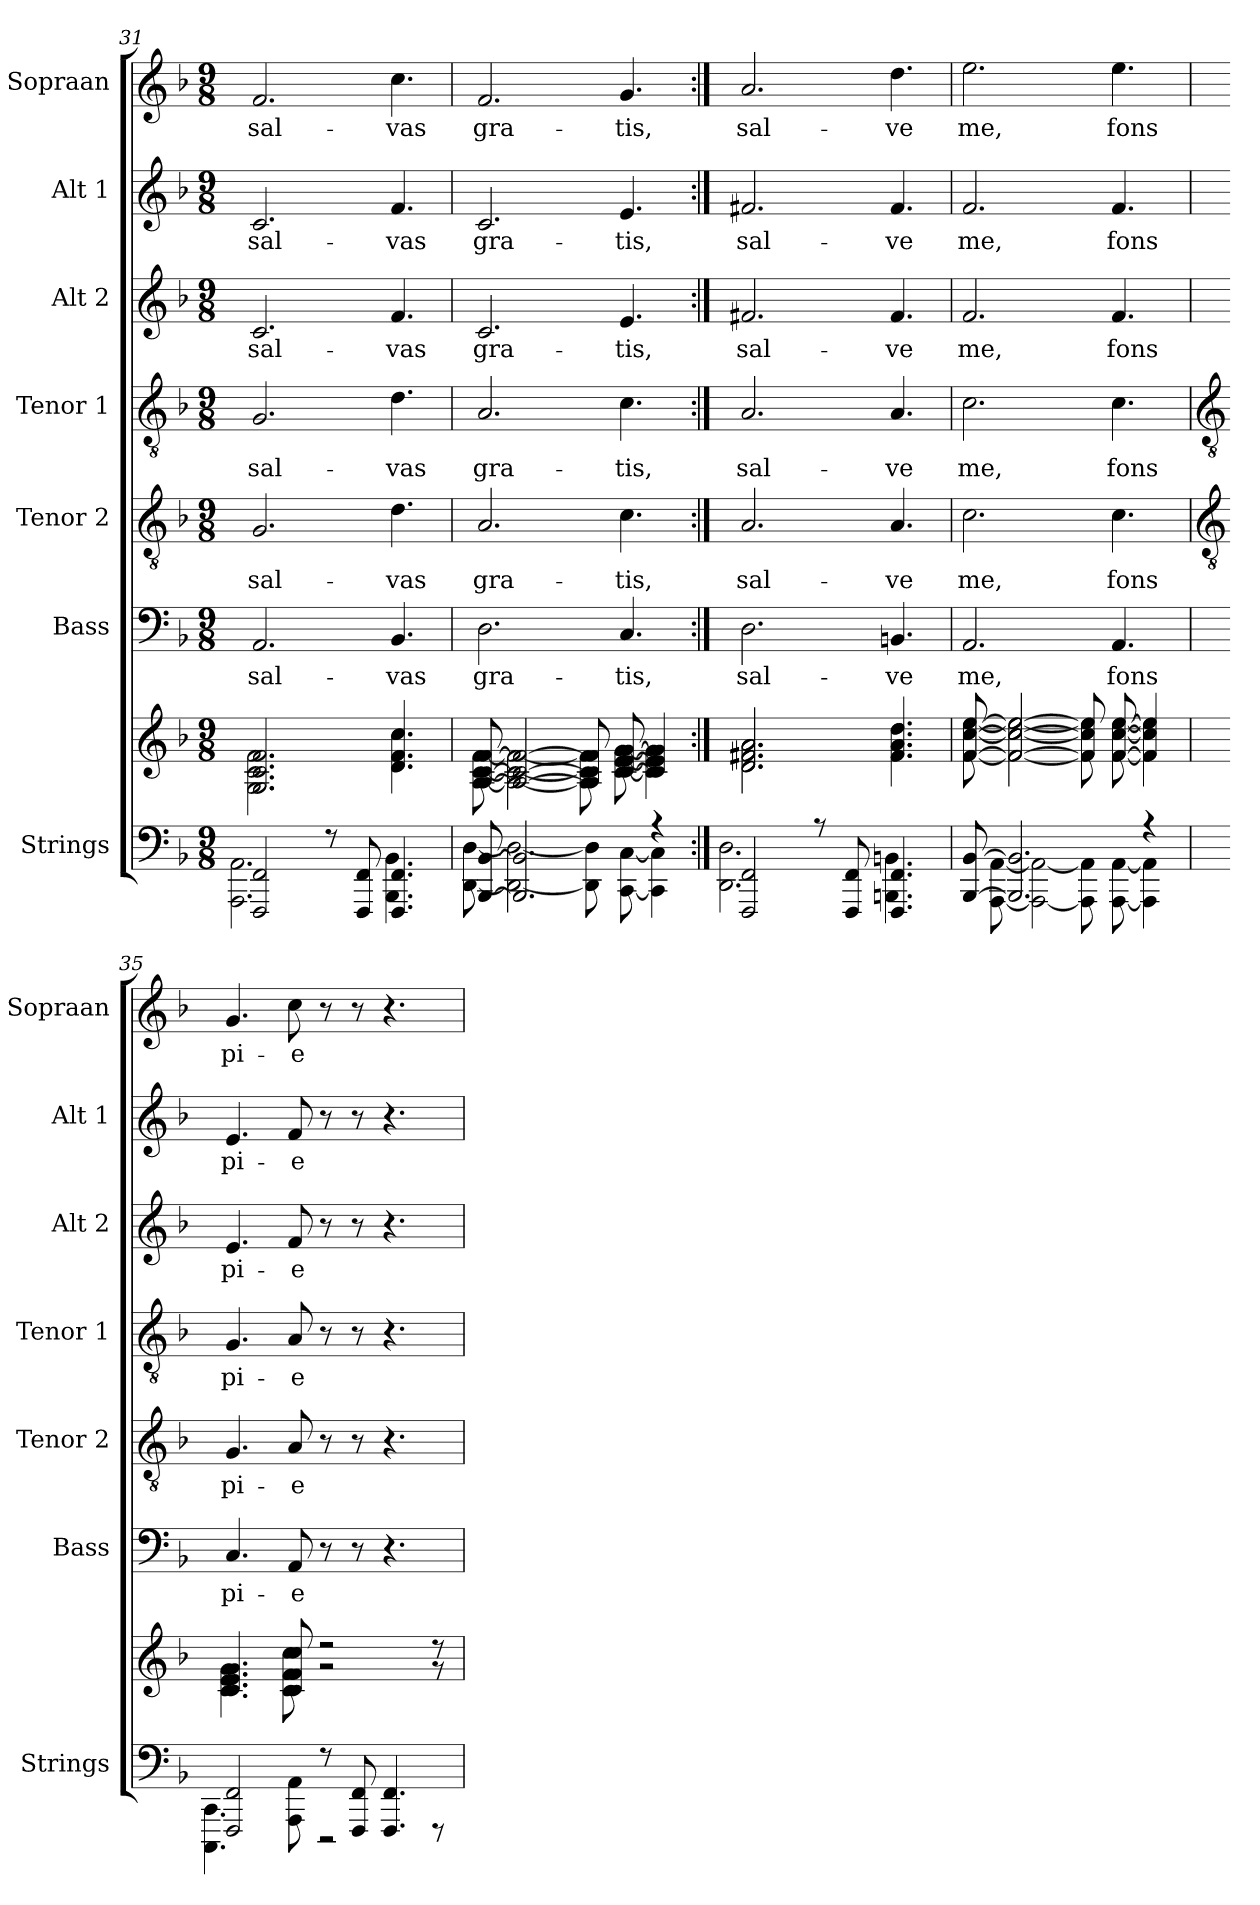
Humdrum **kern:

**kern	**kern	**kern	**text	**kern	**text	**kern	**text	**kern	**text	**kern	**text	**kern	**text
*part7	*part7	*part6	*part6	*part5	*part5	*part4	*part4	*part3	*part3	*part2	*part2	*part1	*part1
*staff8	*staff7	*staff6	*staff6	*staff5	*staff5	*staff4	*staff4	*staff3	*staff3	*staff2	*staff2	*staff1	*staff1
*I"Strings	*	*I"Bass	*	*I"Tenor 2	*	*I"Tenor 1	*	*I"Alt 2	*	*I"Alt 1	*	*I"Sopraan	*
*I'Strings	*	*I'Bass	*	*I'Tenor 2	*	*I'Tenor 1	*	*I'Alt 2	*	*I'Alt 1	*	*I'Sopraan	*
*clefF4	*clefG2	*clefF4	*	*clefGv2	*	*clefGv2	*	*clefG2	*	*clefG2	*	*clefG2	*
*k[b-]	*k[b-]	*k[b-]	*	*k[b-]	*	*k[b-]	*	*k[b-]	*	*k[b-]	*	*k[b-]	*
*F:	*F:	*F:	*	*F:	*	*F:	*	*F:	*	*F:	*	*F:	*
*M9/8	*M9/8	*M9/8	*	*M9/8	*	*M9/8	*	*M9/8	*	*M9/8	*	*M9/8	*
=31	=31	=31	=31	=31	=31	=31	=31	=31	=31	=31	=31	=31	=31
*^	*^	*	*	*	*	*	*	*	*	*	*	*	*
!	!	!	!	!	!LO:LY:b	!	!LO:LY:b	!	!LO:LY:b	!	!LO:LY:b	!	!LO:LY:b	!	!LO:LY:b
2FFF/ 2FF/	2.AAA\ 2.AA\	2.G/ 2.c/ 2.f/	2.G\ 2.c\ 2.f\	2.AA	sal-	2.G	sal-	2.G	sal-	2.c	sal-	2.c	sal-	2.f	sal-
8r	.	.	.	.	.	.	.	.	.	.	.	.	.	.	.
8FFF/ 8FF/	.	.	.	.	.	.	.	.	.	.	.	.	.	.	.
!	!	!	!	!	!LO:LY:b	!	!LO:LY:b	!	!LO:LY:b	!	!LO:LY:b	!	!LO:LY:b	!	!LO:LY:b
4.FFF/ 4.FF/	4.BBB-\ 4.BB-\	4.d/ 4.f/ 4.cc/	4.d\ 4.f\ 4.cc\	4.BB-	-vas	4.d	-vas	4.d	-vas	4.f	-vas	4.f	-vas	4.cc	-vas
=32	=32	=32	=32	=32	=32	=32	=32	=32	=32	=32	=32	=32	=32	=32	=32
!	!	!	!	!	!LO:LY:b	!	!LO:LY:b	!	!LO:LY:b	!	!LO:LY:b	!	!LO:LY:b	!	!LO:LY:b
[8BBB-/ [8BB-/	[8DD\ [8D\	[8A/ [8c/ [8f/	[8A\ [8c\ [8f\	2.D	gra-	2.A	gra-	2.A	gra-	2.c	gra-	2.c	gra-	2.f	gra-
2.BBB-/] 2.BB-/]	2DD\_ 2D\_	2A/_ 2c/_ 2f/_	2A\_ 2c\_ 2f\_	.	.	.	.	.	.	.	.	.	.	.	.
.	8DD\] 8D\]	8A/] 8c/] 8f/]	8A\] 8c\] 8f\]	.	.	.	.	.	.	.	.	.	.	.	.
!	!	!	!	!	!LO:LY:b	!	!LO:LY:b	!	!LO:LY:b	!	!LO:LY:b	!	!LO:LY:b	!	!LO:LY:b
.	[8CC\ [8C\	[8c/ [8e/ [8g/	[8c\ [8e\ [8g\	4.C	-tis,	4.c	-tis,	4.c	-tis,	4.e	-tis,	4.e	-tis,	4.g	-tis,
4r	4CC\] 4C\]	4c/] 4e/] 4g/]	4c\] 4e\] 4g\]	.	.	.	.	.	.	.	.	.	.	.	.
=33:|!	=33:|!	=33:|!	=33:|!	=33:|!	=33:|!	=33:|!	=33:|!	=33:|!	=33:|!	=33:|!	=33:|!	=33:|!	=33:|!	=33:|!	=33:|!
!	!	!	!	!	!LO:LY:b	!	!LO:LY:b	!	!LO:LY:b	!	!LO:LY:b	!	!LO:LY:b	!	!LO:LY:b
2FFF/ 2FF/	2.DD\ 2.D\	2.d/ 2.f#X/ 2.a/	2.d\ 2.f#X\ 2.a\	2.D	sal-	2.A	sal-	2.A	sal-	2.f#X	sal-	2.f#X	sal-	2.a	sal-
8r	.	.	.	.	.	.	.	.	.	.	.	.	.	.	.
8FFF/ 8FF/	.	.	.	.	.	.	.	.	.	.	.	.	.	.	.
!	!	!	!	!	!LO:LY:b	!	!LO:LY:b	!	!LO:LY:b	!	!LO:LY:b	!	!LO:LY:b	!	!LO:LY:b
4.FFF/ 4.FF/	4.BBBn\ 4.BBn\	4.f#/ 4.a/ 4.dd/	4.f#\ 4.a\ 4.dd\	4.BBn	-ve	4.A	-ve	4.A	-ve	4.f#	-ve	4.f#	-ve	4.dd	-ve
=34	=34	=34	=34	=34	=34	=34	=34	=34	=34	=34	=34	=34	=34	=34	=34
!	!	!	!	!	!LO:LY:b	!	!LO:LY:b	!	!LO:LY:b	!	!LO:LY:b	!	!LO:LY:b	!	!LO:LY:b
[8BBB-/ [8BB-/	[8AAA\ [8AA\	[8f/ [8cc/ [8ee/	[8f\ [8cc\ [8ee\	2.AA	me,	2.c	me,	2.c	me,	2.f	me,	2.f	me,	2.ee	me,
2.BBB-/] 2.BB-/]	2AAA\_ 2AA\_	2f/_ 2cc/_ 2ee/_	2f\_ 2cc\_ 2ee\_	.	.	.	.	.	.	.	.	.	.	.	.
.	8AAA\] 8AA\]	8f/] 8cc/] 8ee/]	8f\] 8cc\] 8ee\]	.	.	.	.	.	.	.	.	.	.	.	.
!	!	!	!	!	!LO:LY:b	!	!LO:LY:b	!	!LO:LY:b	!	!LO:LY:b	!	!LO:LY:b	!	!LO:LY:b
.	[8AAA\ [8AA\	[8f/ [8cc/ [8ee/	[8f\ [8cc\ [8ee\	4.AA	fons	4.c	fons	4.c	fons	4.f	fons	4.f	fons	4.ee	fons
4r	4AAA\] 4AA\]	4f/] 4cc/] 4ee/]	4f\] 4cc\] 4ee\]	.	.	.	.	.	.	.	.	.	.	.	.
!!LO:LB:g=z
=35	=35	=35	=35	=35	=35	=35	=35	=35	=35	=35	=35	=35	=35	=35	=35
*	*	*	*	*	*	*clefGv2	*	*clefGv2	*	*	*	*	*	*	*
!	!	!	!	!	!LO:LY:b	!	!LO:LY:b	!	!LO:LY:b	!	!LO:LY:b	!	!LO:LY:b	!	!LO:LY:b
2FFF/ 2FF/	4.CCC\ 4.CC\	4.c/ 4.e/ 4.g/	4.c\ 4.e\ 4.g\	4.C	pi-	4.G	pi-	4.G	pi-	4.e	pi-	4.e	pi-	4.g	pi-
!	!	!	!	!	!LO:LY:b	!	!LO:LY:b	!	!LO:LY:b	!	!LO:LY:b	!	!LO:LY:b	!	!LO:LY:b
.	8AAA\ 8AA\	8c/ 8f/ 8cc/	8c\ 8f\ 8cc\	8AA	-e-	8A	-e-	8A	-e-	8f	-e-	8f	-e-	8cc	-e-
8r	2r	2r	2r	8r	.	8r	.	8r	.	8r	.	8r	.	8r	.
8FFF/ 8FF/	.	.	.	8r	.	8r	.	8r	.	8r	.	8r	.	8r	.
4.FFF/ 4.FF/	.	.	.	4.r	.	4.r	.	4.r	.	4.r	.	4.r	.	4.r	.
.	8r	8r	8r	.	.	.	.	.	.	.	.	.	.	.	.
*v	*v	*	*	*	*	*	*	*	*	*	*	*	*	*	*
*	*v	*v	*	*	*	*	*	*	*	*	*	*	*	*
=	=	=	=	=	=	=	=	=	=	=	=	=	=
*-	*-	*-	*-	*-	*-	*-	*-	*-	*-	*-	*-	*-	*-
